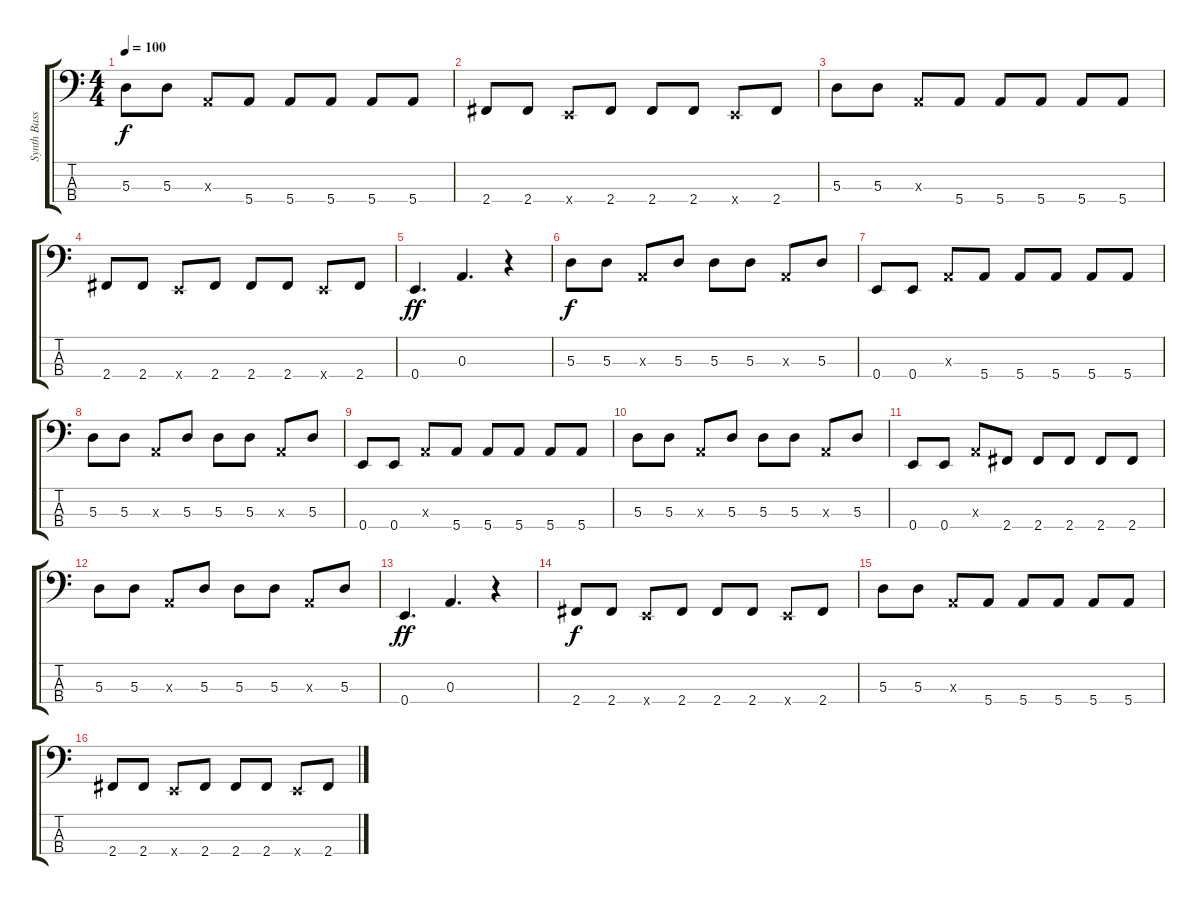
\track ("Synth Bass" "Synth Bass") {instrument synthbass2}
\staff {score tabs}
\tuning (G2 D2 A1 E1) {hide}
\ts (4 4)
\tempo 100
\clef f4
\ks c
5.3.8{dy f} 5.3.8 0.3{x}.8 5.4.8 5.4.8 5.4.8 5.4.8 5.4.8 |
2.4.8 2.4.8 0.4{x}.8 2.4.8 2.4.8 2.4.8 0.4{x}.8 2.4.8 |
5.3.8 5.3.8 0.3{x}.8 5.4.8 5.4.8 5.4.8 5.4.8 5.4.8 |
2.4.8 2.4.8 0.4{x}.8 2.4.8 2.4.8 2.4.8 0.4{x}.8 2.4.8 |
0.4.4{d dy ff} 0.3.4{d} r.4 |
5.3.8{dy f} 5.3.8 0.3{x}.8 5.3.8 5.3.8 5.3.8 0.3{x}.8 5.3.8 |
0.4.8 0.4.8 0.3{x}.8 5.4.8 5.4.8 5.4.8 5.4.8 5.4.8 |
5.3.8 5.3.8 0.3{x}.8 5.3.8 5.3.8 5.3.8 0.3{x}.8 5.3.8 |
0.4.8 0.4.8 0.3{x}.8 5.4.8 5.4.8 5.4.8 5.4.8 5.4.8 |
5.3.8 5.3.8 0.3{x}.8 5.3.8 5.3.8 5.3.8 0.3{x}.8 5.3.8 |
0.4.8 0.4.8 0.3{x}.8 2.4.8 2.4.8 2.4.8 2.4.8 2.4.8 |
5.3.8 5.3.8 0.3{x}.8 5.3.8 5.3.8 5.3.8 0.3{x}.8 5.3.8 |
0.4.4{d dy ff} 0.3.4{d} r.4 |
2.4.8{dy f} 2.4.8 0.4{x}.8 2.4.8 2.4.8 2.4.8 0.4{x}.8 2.4.8 |
5.3.8 5.3.8 0.3{x}.8 5.4.8 5.4.8 5.4.8 5.4.8 5.4.8 |
2.4.8 2.4.8 0.4{x}.8 2.4.8 2.4.8 2.4.8 0.4{x}.8 2.4.8
